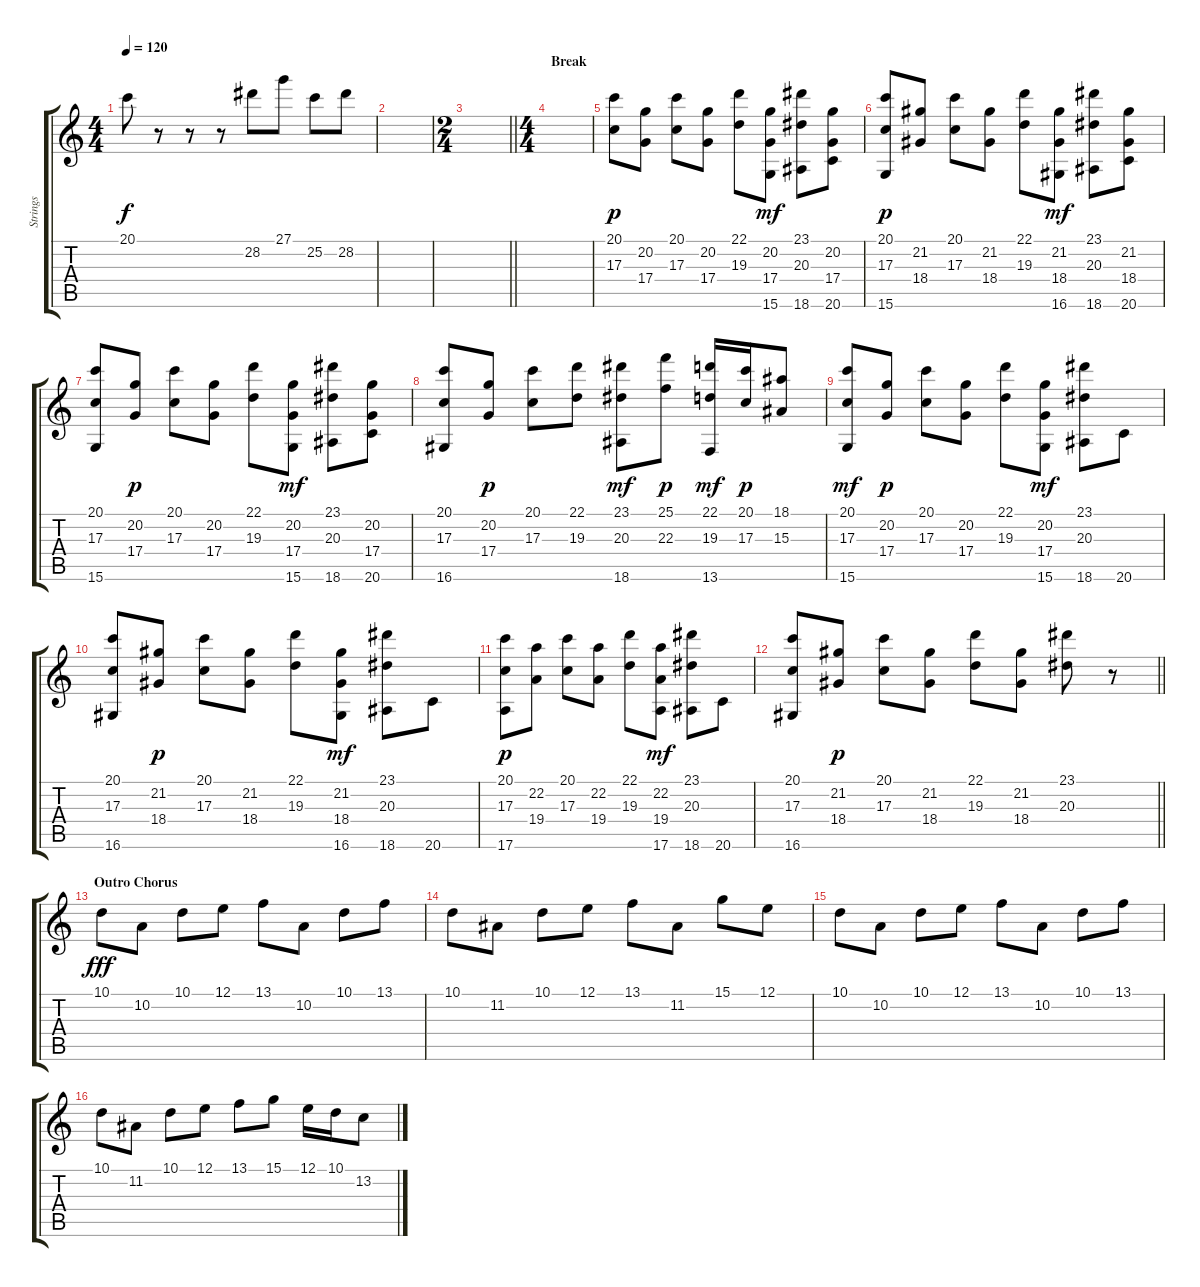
\track ("Strings " "Strings ") {instrument stringensemble2}
\staff {score tabs}
\tuning (E4 B3 G3 D3 A2 E2) {hide}
\ts (4 4)
\tempo 120
\clef g2
\ks c
20.1.8{dy f} r.8 r.8 r.8 28.2.8 27.1.8 25.2.8 28.2.8 |
|
\ts (2 4)
\barLineRight lightlight
|
\ts (4 4)
\section ("" "Break")
|
(20.1 17.3).8{dy p} (20.2 17.4).8 (20.1 17.3).8 (20.2 17.4).8 (22.1 19.3).8 (20.2 17.4 15.6).8{dy mf} (23.1 20.3 18.6).8 (20.2 17.4 20.6).8 |
(20.1 17.3 15.6).8{dy p} (21.2 18.4).8 (20.1 17.3).8 (21.2 18.4).8 (22.1 19.3).8 (21.2 18.4 16.6).8{dy mf} (23.1 20.3 18.6).8 (21.2 18.4 20.6).8 |
(20.1 17.3 15.6).8 (20.2 17.4).8{dy p} (20.1 17.3).8 (20.2 17.4).8 (22.1 19.3).8 (20.2 17.4 15.6).8{dy mf} (23.1 20.3 18.6).8 (20.2 17.4 20.6).8 |
(20.1 17.3 16.6).8 (20.2 17.4).8{dy p} (20.1 17.3).8 (22.1 19.3).8 (23.1 20.3 18.6).8{dy mf} (25.1 22.3).8{dy p} (22.1 19.3 13.6).16{dy mf} (20.1 17.3).16{dy p} (18.1 15.3).8 |
(20.1 17.3 15.6).8{dy mf} (20.2 17.4).8{dy p} (20.1 17.3).8 (20.2 17.4).8 (22.1 19.3).8 (20.2 17.4 15.6).8{dy mf} (23.1 20.3 18.6).8 20.6.8 |
(20.1 17.3 16.6).8 (21.2 18.4).8{dy p} (20.1 17.3).8 (21.2 18.4).8 (22.1 19.3).8 (21.2 18.4 16.6).8{dy mf} (23.1 20.3 18.6).8 20.6.8 |
(20.1 17.3 17.6).8{dy p} (22.2 19.4).8 (20.1 17.3).8 (22.2 19.4).8 (22.1 19.3).8 (22.2 19.4 17.6).8{dy mf} (23.1 20.3 18.6).8 20.6.8 |
\barLineRight lightlight
(20.1 17.3 16.6).8 (21.2 18.4).8{dy p} (20.1 17.3).8 (21.2 18.4).8 (22.1 19.3).8 (21.2 18.4).8 (23.1 20.3).8 r.8 |
\section ("" "Outro Chorus")
10.1.8{dy fff volume 16 instrument stringensemble1} 10.2.8 10.1.8 12.1.8 13.1.8 10.2.8 10.1.8 13.1.8 |
10.1.8 11.2.8 10.1.8 12.1.8 13.1.8 11.2.8 15.1.8 12.1.8 |
10.1.8 10.2.8 10.1.8 12.1.8 13.1.8 10.2.8 10.1.8 13.1.8 |
10.1.8 11.2.8 10.1.8 12.1.8 13.1.8 15.1.8 12.1.16 10.1.16 13.2.8
